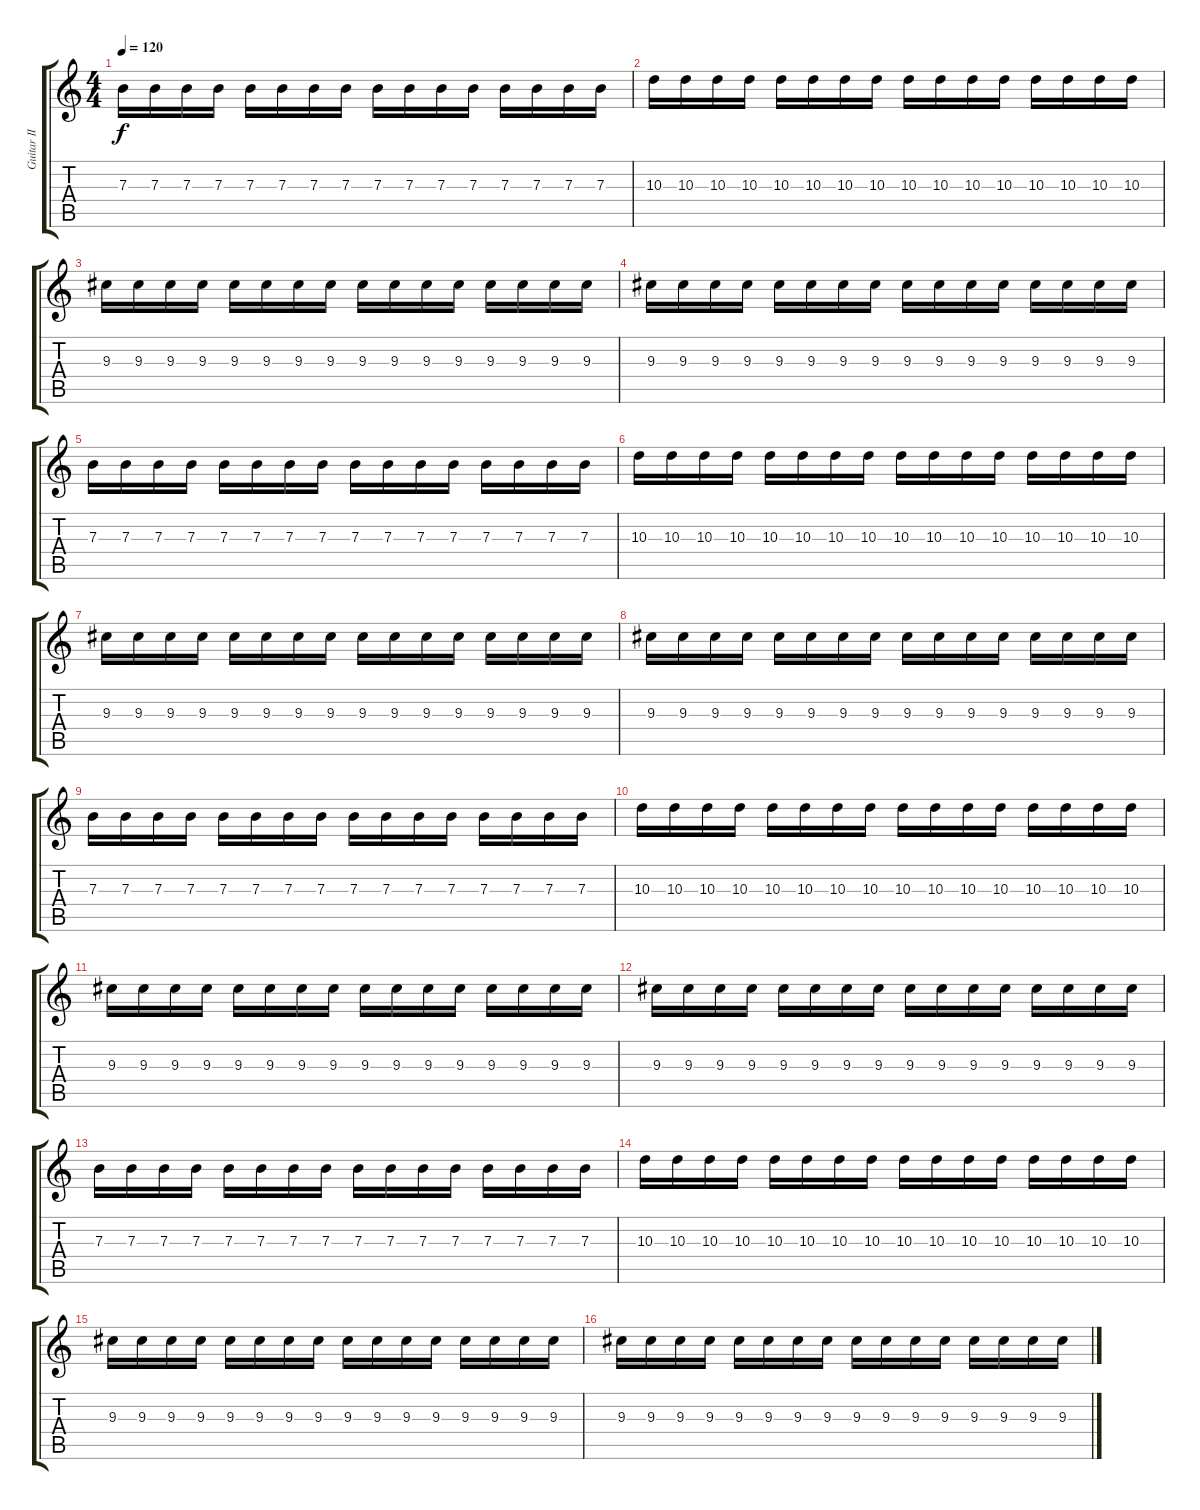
\track ("Guitar II" "Guitar II") {instrument distortionguitar}
\staff {score tabs}
\tuning (Db4 Ab3 E3 B2 Gb2 B1) {hide}
\ts (4 4)
\tempo 120
\clef g2
\ks c
7.3.16{dy f} 7.3.16 7.3.16 7.3.16 7.3.16 7.3.16 7.3.16 7.3.16 7.3.16 7.3.16 7.3.16 7.3.16 7.3.16 7.3.16 7.3.16 7.3.16 |
10.3.16 10.3.16 10.3.16 10.3.16 10.3.16 10.3.16 10.3.16 10.3.16 10.3.16 10.3.16 10.3.16 10.3.16 10.3.16 10.3.16 10.3.16 10.3.16 |
9.3.16 9.3.16 9.3.16 9.3.16 9.3.16 9.3.16 9.3.16 9.3.16 9.3.16 9.3.16 9.3.16 9.3.16 9.3.16 9.3.16 9.3.16 9.3.16 |
9.3.16 9.3.16 9.3.16 9.3.16 9.3.16 9.3.16 9.3.16 9.3.16 9.3.16 9.3.16 9.3.16 9.3.16 9.3.16 9.3.16 9.3.16 9.3.16 |
7.3.16 7.3.16 7.3.16 7.3.16 7.3.16 7.3.16 7.3.16 7.3.16 7.3.16 7.3.16 7.3.16 7.3.16 7.3.16 7.3.16 7.3.16 7.3.16 |
10.3.16 10.3.16 10.3.16 10.3.16 10.3.16 10.3.16 10.3.16 10.3.16 10.3.16 10.3.16 10.3.16 10.3.16 10.3.16 10.3.16 10.3.16 10.3.16 |
9.3.16 9.3.16 9.3.16 9.3.16 9.3.16 9.3.16 9.3.16 9.3.16 9.3.16 9.3.16 9.3.16 9.3.16 9.3.16 9.3.16 9.3.16 9.3.16 |
9.3.16 9.3.16 9.3.16 9.3.16 9.3.16 9.3.16 9.3.16 9.3.16 9.3.16 9.3.16 9.3.16 9.3.16 9.3.16 9.3.16 9.3.16 9.3.16 |
7.3.16 7.3.16 7.3.16 7.3.16 7.3.16 7.3.16 7.3.16 7.3.16 7.3.16 7.3.16 7.3.16 7.3.16 7.3.16 7.3.16 7.3.16 7.3.16 |
10.3.16 10.3.16 10.3.16 10.3.16 10.3.16 10.3.16 10.3.16 10.3.16 10.3.16 10.3.16 10.3.16 10.3.16 10.3.16 10.3.16 10.3.16 10.3.16 |
9.3.16 9.3.16 9.3.16 9.3.16 9.3.16 9.3.16 9.3.16 9.3.16 9.3.16 9.3.16 9.3.16 9.3.16 9.3.16 9.3.16 9.3.16 9.3.16 |
9.3.16 9.3.16 9.3.16 9.3.16 9.3.16 9.3.16 9.3.16 9.3.16 9.3.16 9.3.16 9.3.16 9.3.16 9.3.16 9.3.16 9.3.16 9.3.16 |
7.3.16 7.3.16 7.3.16 7.3.16 7.3.16 7.3.16 7.3.16 7.3.16 7.3.16 7.3.16 7.3.16 7.3.16 7.3.16 7.3.16 7.3.16 7.3.16 |
10.3.16 10.3.16 10.3.16 10.3.16 10.3.16 10.3.16 10.3.16 10.3.16 10.3.16 10.3.16 10.3.16 10.3.16 10.3.16 10.3.16 10.3.16 10.3.16 |
9.3.16 9.3.16 9.3.16 9.3.16 9.3.16 9.3.16 9.3.16 9.3.16 9.3.16 9.3.16 9.3.16 9.3.16 9.3.16 9.3.16 9.3.16 9.3.16 |
9.3.16 9.3.16 9.3.16 9.3.16 9.3.16 9.3.16 9.3.16 9.3.16 9.3.16 9.3.16 9.3.16 9.3.16 9.3.16 9.3.16 9.3.16 9.3.16
